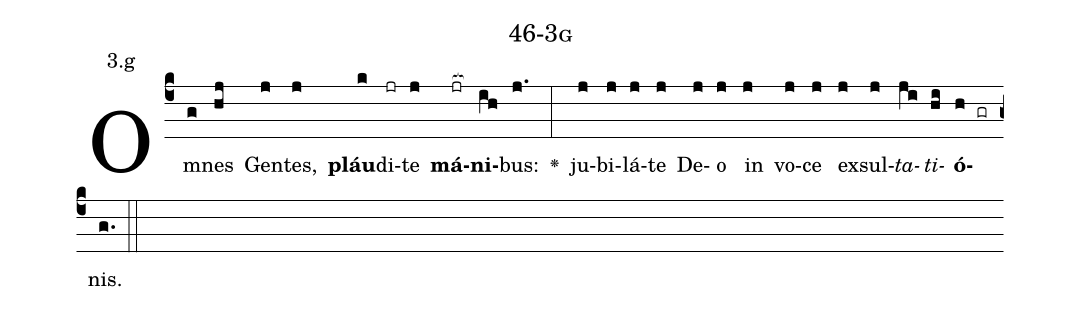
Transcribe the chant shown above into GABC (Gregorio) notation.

name: 46-3g;
annotation: 3.g;
%%
(c4)Om(g)nes(hj) Gen(j)tes,(j) <b>pláu</b>(k)di(jr)te(j) <b>má</b>(jr[ocb:1{])<b>ni</b>(ih[ocb:0}])bus:(j.) <v>\greheightstar</v>(:) ju(j)bi(j)lá(j)te(j) De(j)o(j) in(j) vo(j)ce(j) ex(j)sul(j)<i>ta</i>(ji)<i>ti</i>(hi)<b>ó</b>(h gr)nis.(g.) (::)


%E(j) u(j) o(ji) u(hi) a(h) e.(g.) (::)
